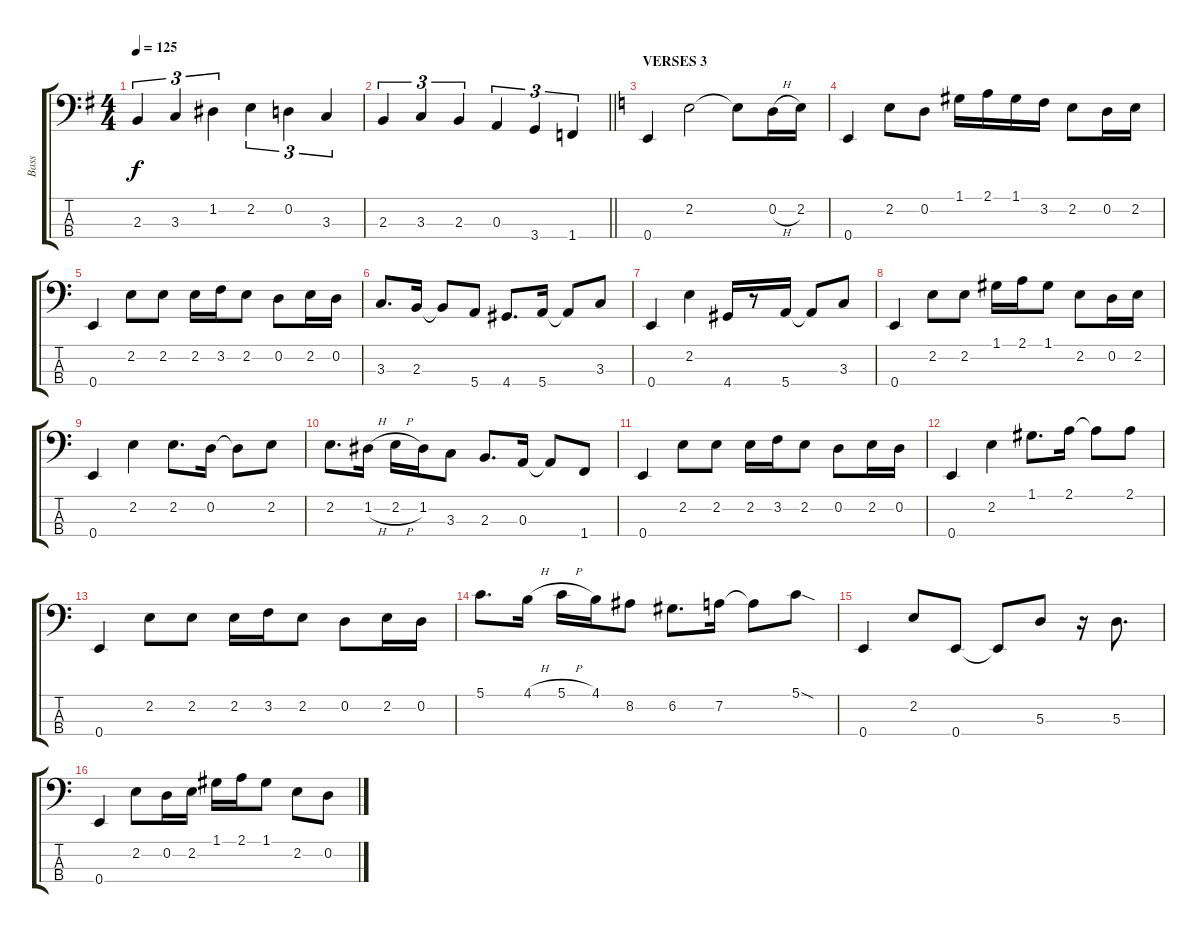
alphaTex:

\track ("Bass" "Bass") {instrument electricbasspick}
\staff {score tabs}
\tuning (G2 D2 A1 E1) {hide}
\ts (4 4)
\tempo 125
\clef f4
\ks eminor
2.3.4{tu (3 2) dy f} 3.3.4{tu (3 2)} 1.2.4{tu (3 2)} 2.2.4{tu (3 2)} 0.2.4{tu (3 2)} 3.3.4{tu (3 2)} |
\barLineRight lightlight
2.3.4{tu (3 2)} 3.3.4{tu (3 2)} 2.3.4{tu (3 2)} 0.3.4{tu (3 2)} 3.4.4{tu (3 2)} 1.4.4{tu (3 2)} |
\section ("" "VERSES 3")
\ks aminor
0.4.4 2.2.2 2.2{t}.8 0.2{h}.16 2.2.16 |
0.4.4 2.2.8 0.2.8 1.1.16 2.1.16 1.1.16 3.2.16 2.2.8 0.2.16 2.2.16 |
0.4.4 2.2.8 2.2.8 2.2.16 3.2.16 2.2.8 0.2.8 2.2.16 0.2.16 |
3.3.8{d} 2.3.16 2.3{t}.8 5.4.8 4.4.8{d} 5.4.16 5.4{t}.8 3.3.8 |
0.4.4 2.2.4 4.4.16 r.8 5.4.16 5.4{t}.8 3.3.8 |
0.4.4 2.2.8 2.2.8 1.1.16 2.1.16 1.1.8 2.2.8 0.2.16 2.2.16 |
0.4.4 2.2.4 2.2.8{d} 0.2.16 0.2{t}.8 2.2.8 |
2.2.8{d} 1.2{h}.16 2.2{h}.16 1.2.16 3.3.8 2.3.8{d} 0.3.16 0.3{t}.8 1.4.8 |
0.4.4 2.2.8 2.2.8 2.2.16 3.2.16 2.2.8 0.2.8 2.2.16 0.2.16 |
0.4.4 2.2.4 1.1.8{d} 2.1.16 2.1{t}.8 2.1.8 |
0.4.4 2.2.8 2.2.8 2.2.16 3.2.16 2.2.8 0.2.8 2.2.16 0.2.16 |
5.1.8{d} 4.1{h}.16 5.1{h}.16 4.1.16 8.2.8 6.2.8{d} 7.2.16 7.2{t}.8 5.1{sod}.8 |
0.4.4 2.2.8 0.4.8 0.4{t}.8 5.3.8 r.16 5.3.8{d} |
0.4.4 2.2.8 0.2.16 2.2.16 1.1.16 2.1.16 1.1.8 2.2.8 0.2.8
